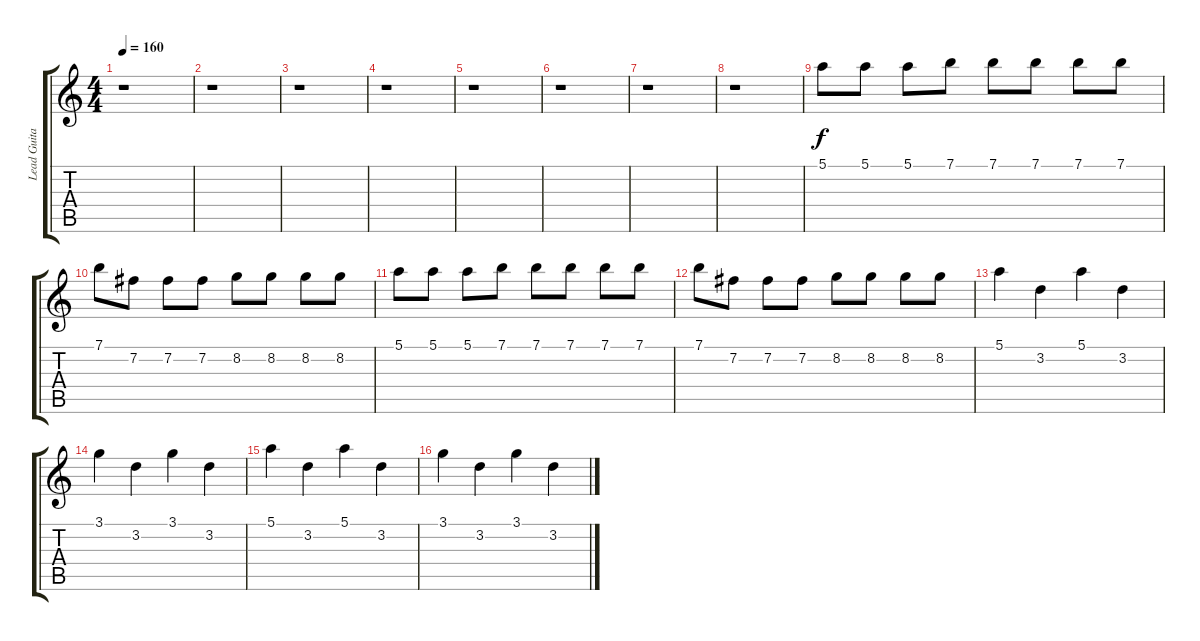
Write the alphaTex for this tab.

\track ("Lead Guitar" "Lead Guita") {instrument overdrivenguitar}
\staff {score tabs}
\tuning (E4 B3 G3 D3 A2 E2) {hide}
\ts (4 4)
\tempo 160
\clef g2
\ks c
r.1{dy f volume 14} |
r.1 |
r.1 |
r.1 |
r.1 |
r.1 |
r.1 |
r.1 |
5.1.8 5.1.8 5.1.8 7.1.8 7.1.8 7.1.8 7.1.8 7.1.8 |
7.1.8 7.2.8 7.2.8 7.2.8 8.2.8 8.2.8 8.2.8 8.2.8 |
5.1.8 5.1.8 5.1.8 7.1.8 7.1.8 7.1.8 7.1.8 7.1.8 |
7.1.8 7.2.8 7.2.8 7.2.8 8.2.8 8.2.8 8.2.8 8.2.8 |
5.1.4 3.2.4 5.1.4 3.2.4 |
3.1.4 3.2.4 3.1.4 3.2.4 |
5.1.4 3.2.4 5.1.4 3.2.4 |
3.1.4 3.2.4 3.1.4 3.2.4
